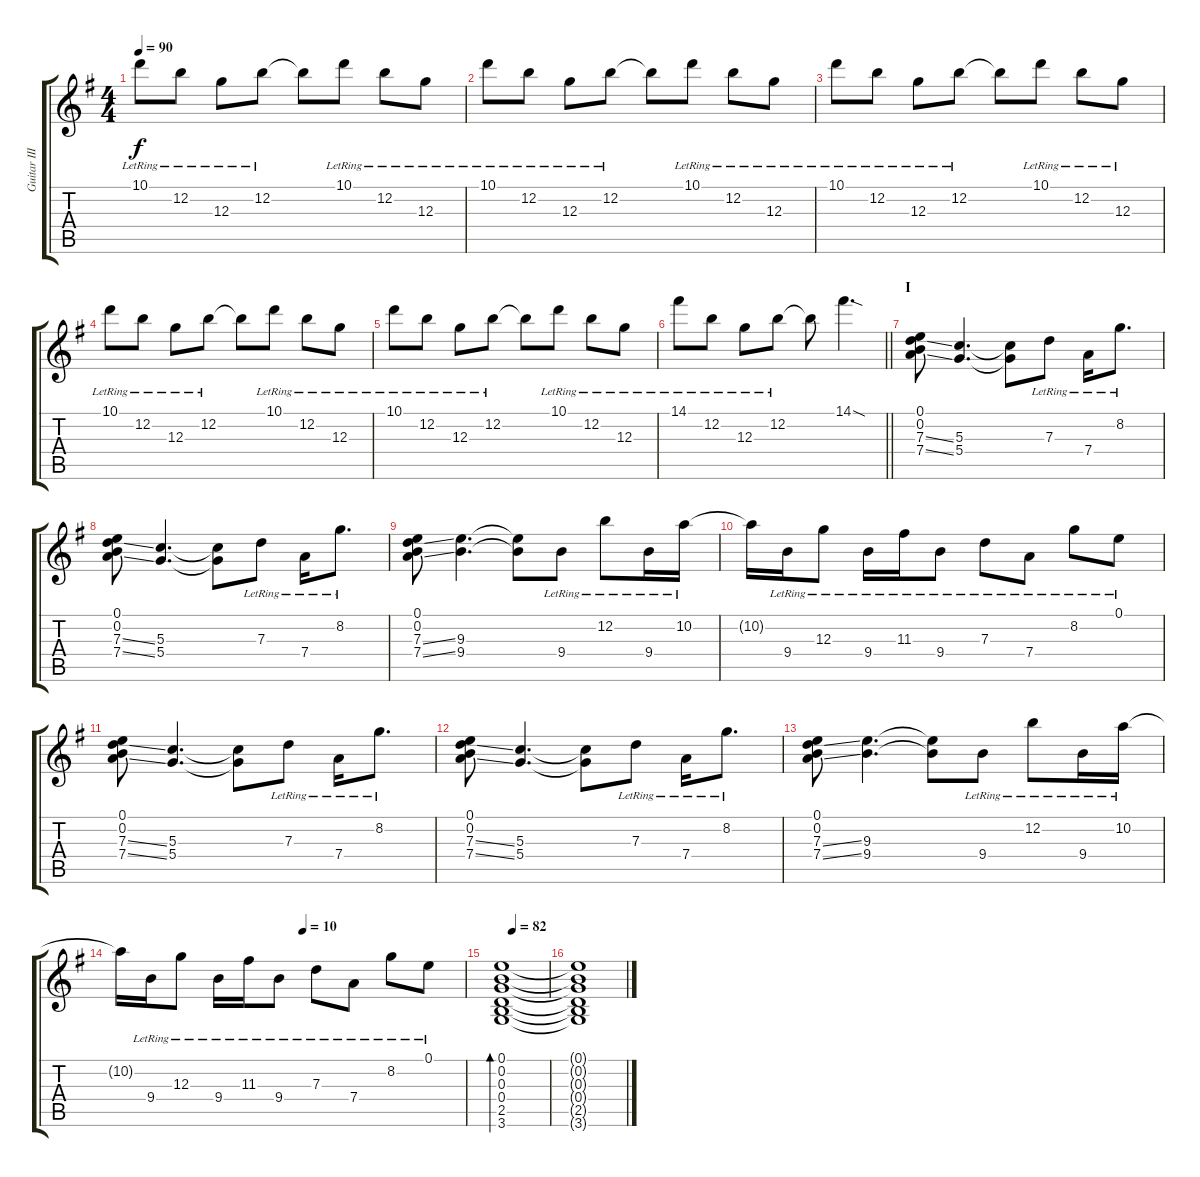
\track ("Guitar III" "Guitar III") {instrument electricguitarclean}
\staff {score tabs}
\tuning (E4 B3 G3 D3 A2 E2) {hide}
\ts (4 4)
\tempo 90
\clef g2
\ks g
10.1{lr}.8{dy f} 12.2{lr}.8 12.3{lr}.8 12.2{lr}.8 12.2{t}.8 10.1{lr}.8 12.2{lr}.8 12.3{lr}.8 |
10.1{lr}.8 12.2{lr}.8 12.3{lr}.8 12.2{lr}.8 12.2{t}.8 10.1{lr}.8 12.2{lr}.8 12.3{lr}.8 |
10.1{lr}.8 12.2{lr}.8 12.3{lr}.8 12.2{lr}.8 12.2{t}.8 10.1{lr}.8 12.2{lr}.8 12.3{lr}.8 |
10.1{lr}.8 12.2{lr}.8 12.3{lr}.8 12.2{lr}.8 12.2{t}.8 10.1{lr}.8 12.2{lr}.8 12.3{lr}.8 |
10.1{lr}.8 12.2{lr}.8 12.3{lr}.8 12.2{lr}.8 12.2{t}.8 10.1{lr}.8 12.2{lr}.8 12.3{lr}.8 |
\barLineRight lightlight
14.1{lr}.8 12.2{lr}.8 12.3{lr}.8 12.2{lr}.8 12.2{t}.8 14.1{sod}.4{d} |
\section ("" "I")
(0.1 0.2 7.3{ss} 7.4{ss}).8 (5.3 5.4).4{d} (5.3{t} 5.4{t}).8 7.3{lr}.8 7.4{lr}.16 8.2{lr}.8{d} |
(0.1 0.2 7.3{ss} 7.4{ss}).8 (5.3 5.4).4{d} (5.3{t} 5.4{t}).8 7.3{lr}.8 7.4{lr}.16 8.2{lr}.8{d} |
(0.1 0.2 7.3{ss} 7.4{ss}).8 (9.3 9.4).4{d} (9.3{t} 9.4{t}).8 9.4{lr}.8 12.2{lr}.8 9.4{lr}.16 10.2{lr}.16 |
10.2{t}.16 9.4{lr}.16 12.3{lr}.8 9.4{lr}.16 11.3{lr}.16 9.4{lr}.8 7.3{lr}.8 7.4{lr}.8 8.2{lr}.8 0.1{lr}.8 |
(0.1 0.2 7.3{ss} 7.4{ss}).8 (5.3 5.4).4{d} (5.3{t} 5.4{t}).8 7.3{lr}.8 7.4{lr}.16 8.2{lr}.8{d} |
(0.1 0.2 7.3{ss} 7.4{ss}).8 (5.3 5.4).4{d} (5.3{t} 5.4{t}).8 7.3{lr}.8 7.4{lr}.16 8.2{lr}.8{d} |
(0.1 0.2 7.3{ss} 7.4{ss}).8 (9.3 9.4).4{d} (9.3{t} 9.4{t}).8 9.4{lr}.8 12.2{lr}.8 9.4{lr}.16 10.2{lr}.16 |
\tempo (10 0.53125)
10.2{t}.16 9.4{lr}.16 12.3{lr}.8 9.4{lr}.16 11.3{lr}.16 9.4{lr}.8 7.3{lr}.8 7.4{lr}.8 8.2{lr}.8 0.1{lr}.8 |
\tempo (82 0.25)
(0.1 0.2 0.3 0.4 2.5 3.6).1{bd 240} |
(0.1{t} 0.2{t} 0.3{t} 0.4{t} 2.5{t} 3.6{t}).1
